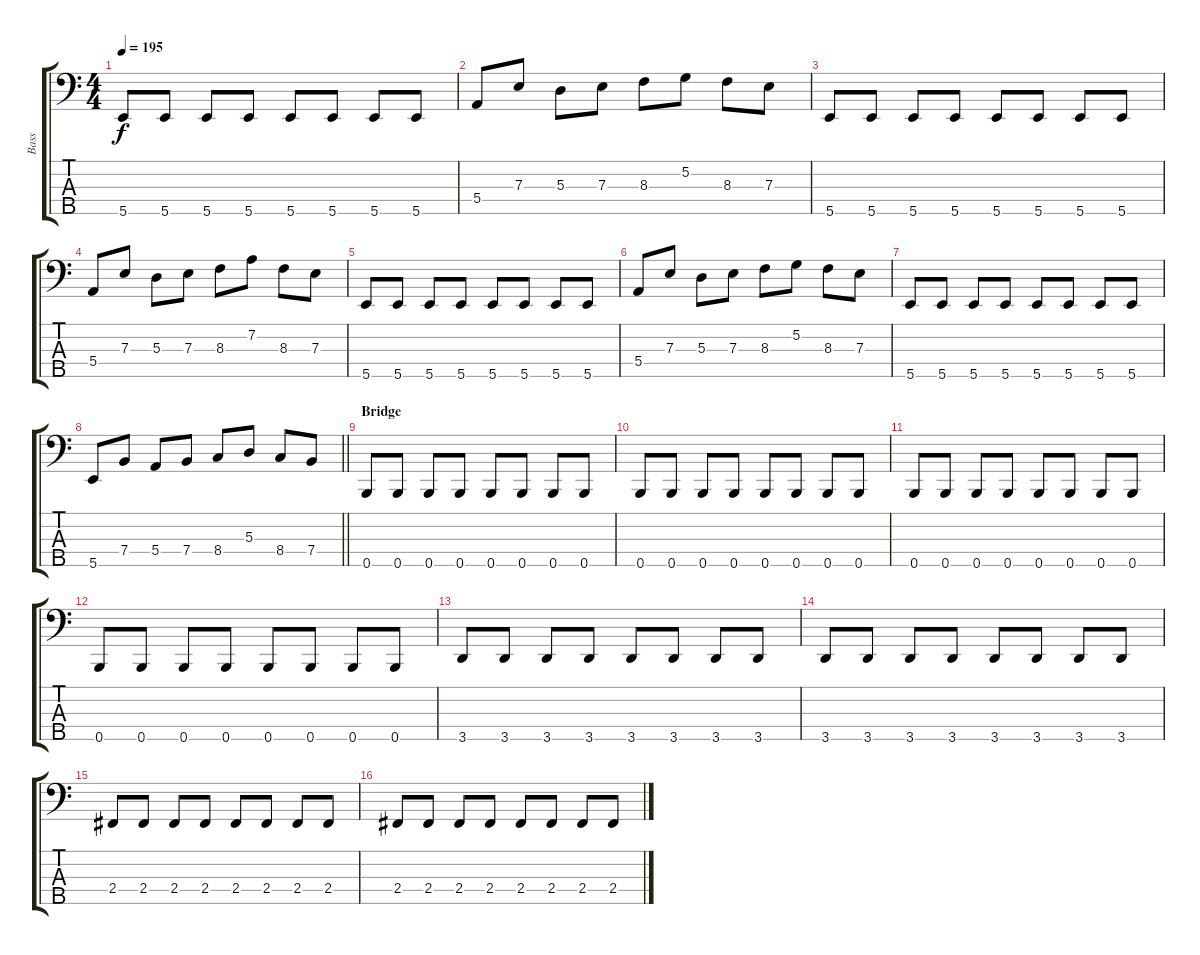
\track ("Bass" "Bass") {instrument electricbasspick}
\staff {score tabs}
\tuning (G2 D2 A1 E1 B0) {hide}
\ts (4 4)
\tempo 195
\clef f4
\ks c
5.5.8{dy f} 5.5.8 5.5.8 5.5.8 5.5.8 5.5.8 5.5.8 5.5.8 |
5.4.8 7.3.8 5.3.8 7.3.8 8.3.8 5.2.8 8.3.8 7.3.8 |
5.5.8 5.5.8 5.5.8 5.5.8 5.5.8 5.5.8 5.5.8 5.5.8 |
5.4.8 7.3.8 5.3.8 7.3.8 8.3.8 7.2.8 8.3.8 7.3.8 |
5.5.8 5.5.8 5.5.8 5.5.8 5.5.8 5.5.8 5.5.8 5.5.8 |
5.4.8 7.3.8 5.3.8 7.3.8 8.3.8 5.2.8 8.3.8 7.3.8 |
5.5.8 5.5.8 5.5.8 5.5.8 5.5.8 5.5.8 5.5.8 5.5.8 |
\barLineRight lightlight
5.5.8 7.4.8 5.4.8 7.4.8 8.4.8 5.3.8 8.4.8 7.4.8 |
\section ("" "Bridge")
0.5.8 0.5.8 0.5.8 0.5.8 0.5.8 0.5.8 0.5.8 0.5.8 |
0.5.8 0.5.8 0.5.8 0.5.8 0.5.8 0.5.8 0.5.8 0.5.8 |
0.5.8 0.5.8 0.5.8 0.5.8 0.5.8 0.5.8 0.5.8 0.5.8 |
0.5.8 0.5.8 0.5.8 0.5.8 0.5.8 0.5.8 0.5.8 0.5.8 |
3.5.8 3.5.8 3.5.8 3.5.8 3.5.8 3.5.8 3.5.8 3.5.8 |
3.5.8 3.5.8 3.5.8 3.5.8 3.5.8 3.5.8 3.5.8 3.5.8 |
2.4.8 2.4.8 2.4.8 2.4.8 2.4.8 2.4.8 2.4.8 2.4.8 |
2.4.8 2.4.8 2.4.8 2.4.8 2.4.8 2.4.8 2.4.8 2.4.8
